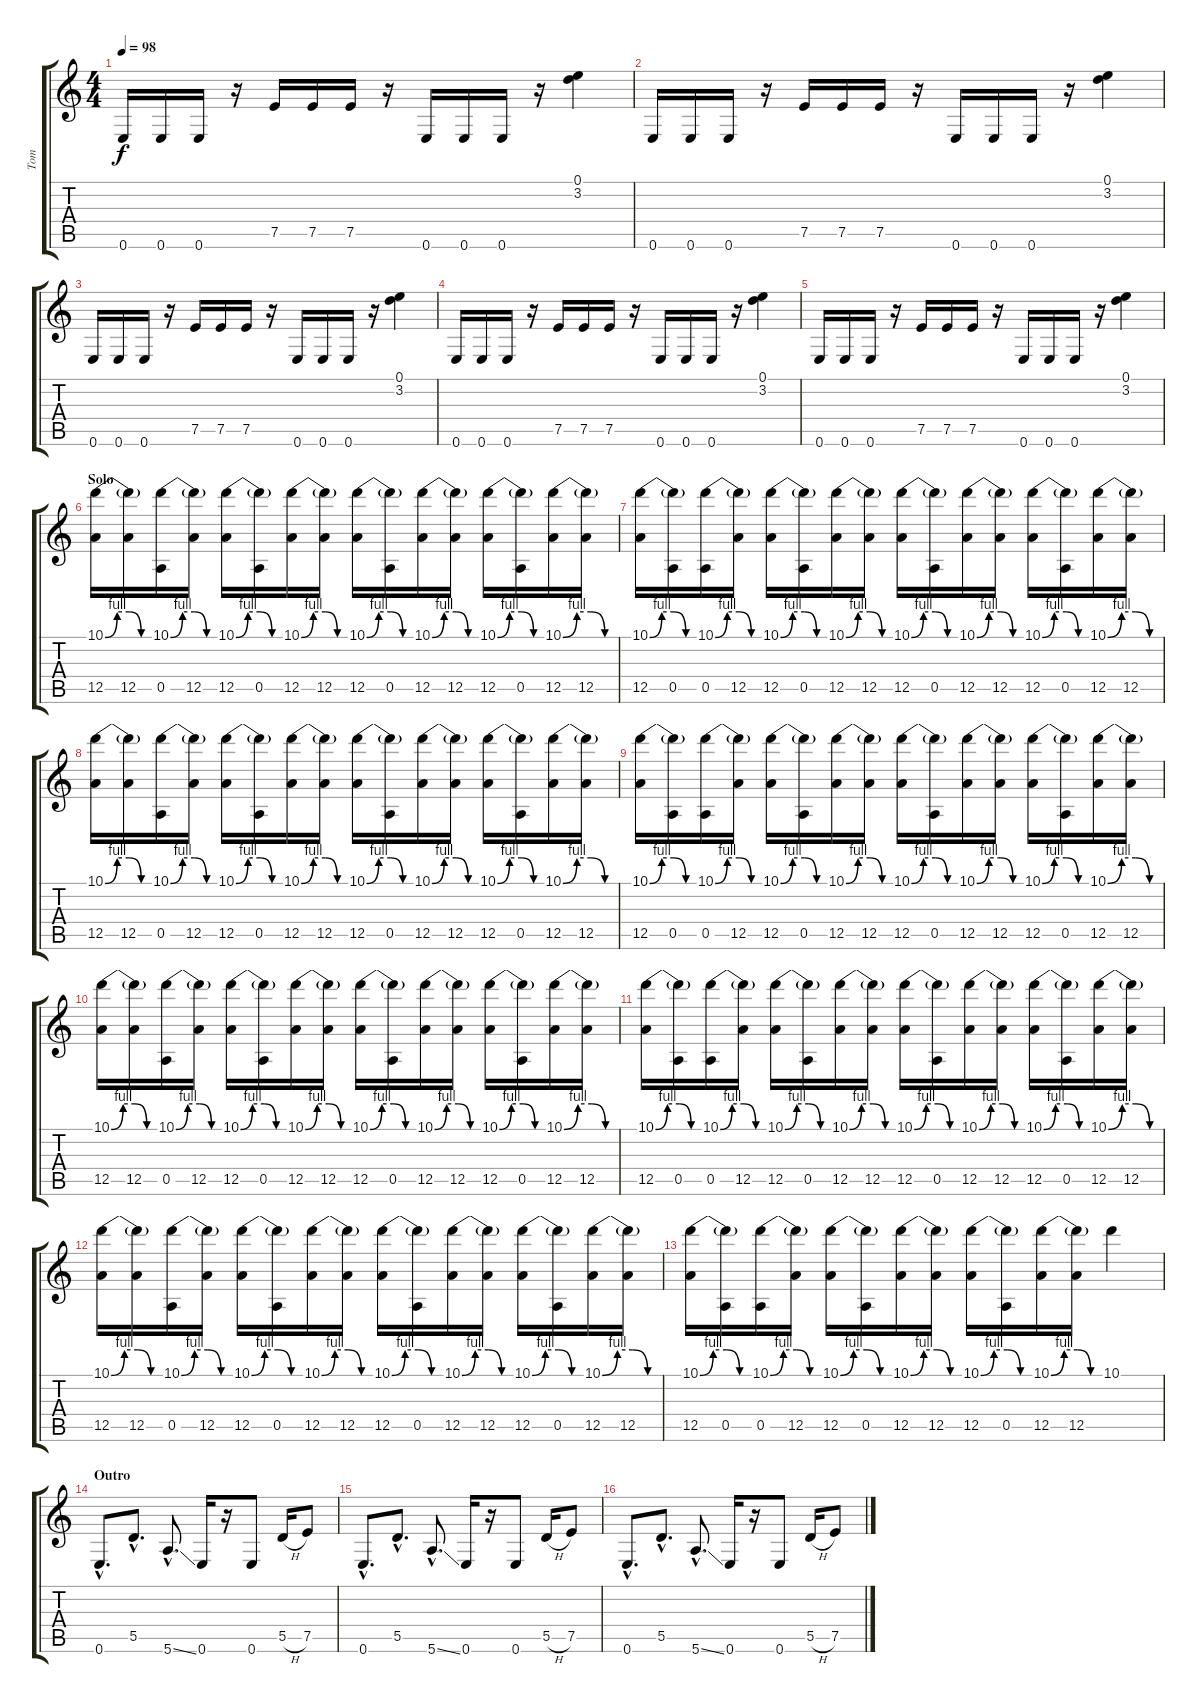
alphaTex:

\track ("Tom" "Tom") {instrument distortionguitar}
\staff {score tabs}
\tuning (E4 B3 G3 D3 A2 E2) {hide}
\ts (4 4)
\tempo 98
\clef g2
\ks c
0.6.16{dy f} 0.6.16 0.6.16 r.16 7.5.16 7.5.16 7.5.16 r.16 0.6.16 0.6.16 0.6.16 r.16 (0.1 3.2).4 |
0.6.16 0.6.16 0.6.16 r.16 7.5.16 7.5.16 7.5.16 r.16 0.6.16 0.6.16 0.6.16 r.16 (0.1 3.2).4 |
0.6.16 0.6.16 0.6.16 r.16 7.5.16 7.5.16 7.5.16 r.16 0.6.16 0.6.16 0.6.16 r.16 (0.1 3.2).4 |
0.6.16 0.6.16 0.6.16 r.16 7.5.16 7.5.16 7.5.16 r.16 0.6.16 0.6.16 0.6.16 r.16 (0.1 3.2).4 |
0.6.16 0.6.16 0.6.16 r.16 7.5.16 7.5.16 7.5.16 r.16 0.6.16 0.6.16 0.6.16 r.16 (0.1 3.2).4 |
\section ("" "Solo")
(10.1{be (custom 0 0 15 4 30 4 45 0 60 0)} 12.5).16 (10.1{t} 12.5).16 (10.1{be (custom 0 0 15 4 30 4 45 0 60 0)} 0.5).16 (10.1{t} 12.5).16 (10.1{be (custom 0 0 15 4 30 4 45 0 60 0)} 12.5).16 (10.1{t} 0.5).16 (10.1{be (custom 0 0 15 4 30 4 45 0 60 0)} 12.5).16 (10.1{t} 12.5).16 (10.1{be (custom 0 0 15 4 30 4 45 0 60 0)} 12.5).16 (10.1{t} 0.5).16 (10.1{be (custom 0 0 15 4 30 4 45 0 60 0)} 12.5).16 (10.1{t} 12.5).16 (10.1{be (custom 0 0 15 4 30 4 45 0 60 0)} 12.5).16 (10.1{t} 0.5).16 (10.1{be (custom 0 0 15 4 30 4 45 0 60 0)} 12.5).16 (10.1{t} 12.5).16 |
(10.1{be (custom 0 0 15 4 30 4 45 0 60 0)} 12.5).16 (10.1{t} 0.5).16 (10.1{be (custom 0 0 15 4 30 4 45 0 60 0)} 0.5).16 (10.1{t} 12.5).16 (10.1{be (custom 0 0 15 4 30 4 45 0 60 0)} 12.5).16 (10.1{t} 0.5).16 (10.1{be (custom 0 0 15 4 30 4 45 0 60 0)} 12.5).16 (10.1{t} 12.5).16 (10.1{be (custom 0 0 15 4 30 4 45 0 60 0)} 12.5).16 (10.1{t} 0.5).16 (10.1{be (custom 0 0 15 4 30 4 45 0 60 0)} 12.5).16 (10.1{t} 12.5).16 (10.1{be (custom 0 0 15 4 30 4 45 0 60 0)} 12.5).16 (10.1{t} 0.5).16 (10.1{be (custom 0 0 15 4 30 4 45 0 60 0)} 12.5).16 (10.1{t} 12.5).16 |
(10.1{be (custom 0 0 15 4 30 4 45 0 60 0)} 12.5).16 (10.1{t} 12.5).16 (10.1{be (custom 0 0 15 4 30 4 45 0 60 0)} 0.5).16 (10.1{t} 12.5).16 (10.1{be (custom 0 0 15 4 30 4 45 0 60 0)} 12.5).16 (10.1{t} 0.5).16 (10.1{be (custom 0 0 15 4 30 4 45 0 60 0)} 12.5).16 (10.1{t} 12.5).16 (10.1{be (custom 0 0 15 4 30 4 45 0 60 0)} 12.5).16 (10.1{t} 0.5).16 (10.1{be (custom 0 0 15 4 30 4 45 0 60 0)} 12.5).16 (10.1{t} 12.5).16 (10.1{be (custom 0 0 15 4 30 4 45 0 60 0)} 12.5).16 (10.1{t} 0.5).16 (10.1{be (custom 0 0 15 4 30 4 45 0 60 0)} 12.5).16 (10.1{t} 12.5).16 |
(10.1{be (custom 0 0 15 4 30 4 45 0 60 0)} 12.5).16 (10.1{t} 0.5).16 (10.1{be (custom 0 0 15 4 30 4 45 0 60 0)} 0.5).16 (10.1{t} 12.5).16 (10.1{be (custom 0 0 15 4 30 4 45 0 60 0)} 12.5).16 (10.1{t} 0.5).16 (10.1{be (custom 0 0 15 4 30 4 45 0 60 0)} 12.5).16 (10.1{t} 12.5).16 (10.1{be (custom 0 0 15 4 30 4 45 0 60 0)} 12.5).16 (10.1{t} 0.5).16 (10.1{be (custom 0 0 15 4 30 4 45 0 60 0)} 12.5).16 (10.1{t} 12.5).16 (10.1{be (custom 0 0 15 4 30 4 45 0 60 0)} 12.5).16 (10.1{t} 0.5).16 (10.1{be (custom 0 0 15 4 30 4 45 0 60 0)} 12.5).16 (10.1{t} 12.5).16 |
(10.1{be (custom 0 0 15 4 30 4 45 0 60 0)} 12.5).16 (10.1{t} 12.5).16 (10.1{be (custom 0 0 15 4 30 4 45 0 60 0)} 0.5).16 (10.1{t} 12.5).16 (10.1{be (custom 0 0 15 4 30 4 45 0 60 0)} 12.5).16 (10.1{t} 0.5).16 (10.1{be (custom 0 0 15 4 30 4 45 0 60 0)} 12.5).16 (10.1{t} 12.5).16 (10.1{be (custom 0 0 15 4 30 4 45 0 60 0)} 12.5).16 (10.1{t} 0.5).16 (10.1{be (custom 0 0 15 4 30 4 45 0 60 0)} 12.5).16 (10.1{t} 12.5).16 (10.1{be (custom 0 0 15 4 30 4 45 0 60 0)} 12.5).16 (10.1{t} 0.5).16 (10.1{be (custom 0 0 15 4 30 4 45 0 60 0)} 12.5).16 (10.1{t} 12.5).16 |
(10.1{be (custom 0 0 15 4 30 4 45 0 60 0)} 12.5).16 (10.1{t} 0.5).16 (10.1{be (custom 0 0 15 4 30 4 45 0 60 0)} 0.5).16 (10.1{t} 12.5).16 (10.1{be (custom 0 0 15 4 30 4 45 0 60 0)} 12.5).16 (10.1{t} 0.5).16 (10.1{be (custom 0 0 15 4 30 4 45 0 60 0)} 12.5).16 (10.1{t} 12.5).16 (10.1{be (custom 0 0 15 4 30 4 45 0 60 0)} 12.5).16 (10.1{t} 0.5).16 (10.1{be (custom 0 0 15 4 30 4 45 0 60 0)} 12.5).16 (10.1{t} 12.5).16 (10.1{be (custom 0 0 15 4 30 4 45 0 60 0)} 12.5).16 (10.1{t} 0.5).16 (10.1{be (custom 0 0 15 4 30 4 45 0 60 0)} 12.5).16 (10.1{t} 12.5).16 |
(10.1{be (custom 0 0 15 4 30 4 45 0 60 0)} 12.5).16 (10.1{t} 12.5).16 (10.1{be (custom 0 0 15 4 30 4 45 0 60 0)} 0.5).16 (10.1{t} 12.5).16 (10.1{be (custom 0 0 15 4 30 4 45 0 60 0)} 12.5).16 (10.1{t} 0.5).16 (10.1{be (custom 0 0 15 4 30 4 45 0 60 0)} 12.5).16 (10.1{t} 12.5).16 (10.1{be (custom 0 0 15 4 30 4 45 0 60 0)} 12.5).16 (10.1{t} 0.5).16 (10.1{be (custom 0 0 15 4 30 4 45 0 60 0)} 12.5).16 (10.1{t} 12.5).16 (10.1{be (custom 0 0 15 4 30 4 45 0 60 0)} 12.5).16 (10.1{t} 0.5).16 (10.1{be (custom 0 0 15 4 30 4 45 0 60 0)} 12.5).16 (10.1{t} 12.5).16 |
(10.1{be (custom 0 0 15 4 30 4 45 0 60 0)} 12.5).16 (10.1{t} 0.5).16 (10.1{be (custom 0 0 15 4 30 4 45 0 60 0)} 0.5).16 (10.1{t} 12.5).16 (10.1{be (custom 0 0 15 4 30 4 45 0 60 0)} 12.5).16 (10.1{t} 0.5).16 (10.1{be (custom 0 0 15 4 30 4 45 0 60 0)} 12.5).16 (10.1{t} 12.5).16 (10.1{be (custom 0 0 15 4 30 4 45 0 60 0)} 12.5).16 (10.1{t} 0.5).16 (10.1{be (custom 0 0 15 4 30 4 45 0 60 0)} 12.5).16 (10.1{t} 12.5).16 10.1.4 |
\section ("" "Outro")
0.6{hac}.8{d} 5.5{hac}.8{d} 5.6{ss hac}.8{d} 0.6.16 r.16 0.6.8 5.5{h}.16 7.5.8 |
0.6{hac}.8{d} 5.5{hac}.8{d} 5.6{ss hac}.8{d} 0.6.16 r.16 0.6.8 5.5{h}.16 7.5.8 |
0.6{hac}.8{d} 5.5{hac}.8{d} 5.6{ss hac}.8{d} 0.6.16 r.16 0.6.8 5.5{h}.16 7.5.8
